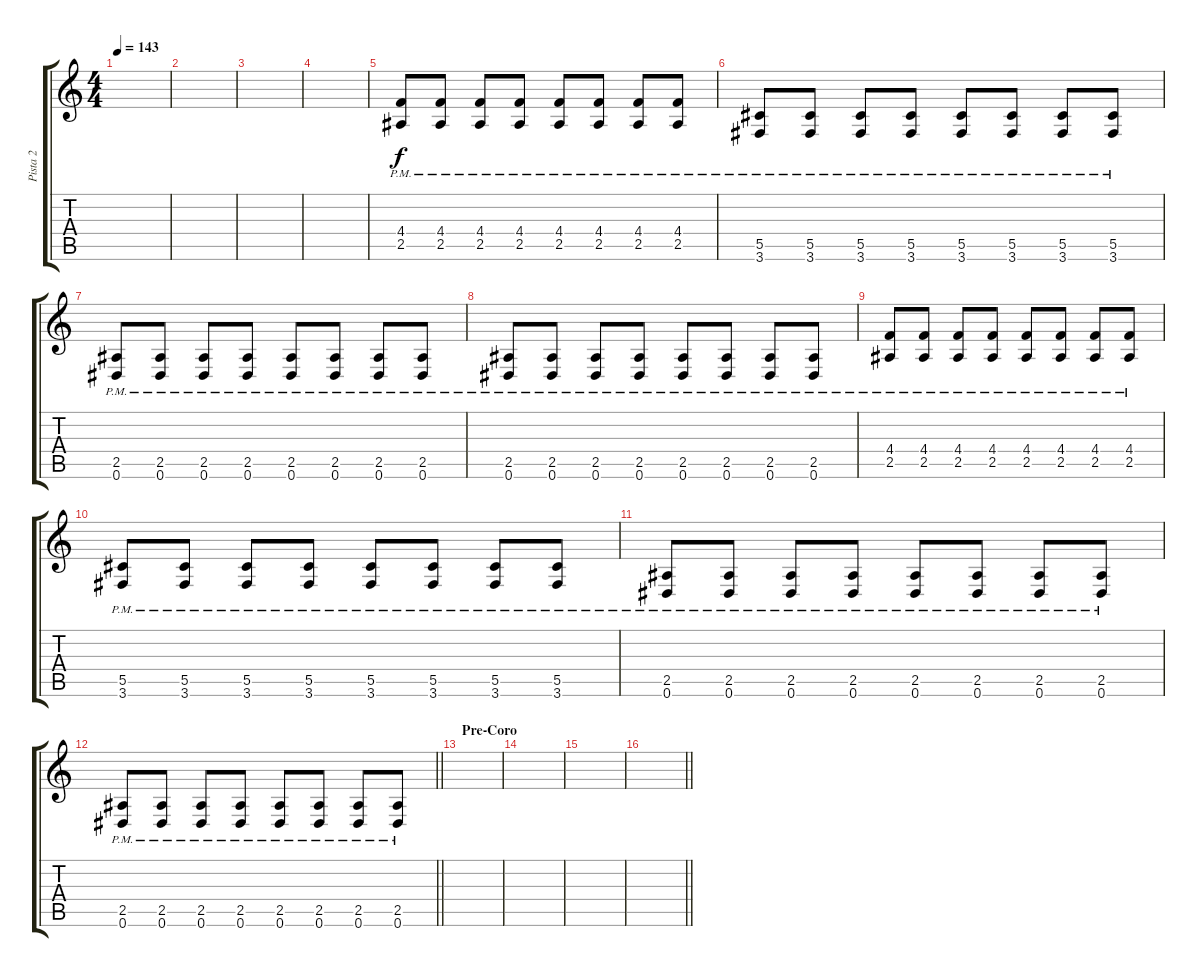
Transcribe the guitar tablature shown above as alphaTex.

\track ("Pista 2" "Pista 2") {instrument distortionguitar}
\staff {score tabs}
\tuning (Eb4 Bb3 Gb3 Db3 Ab2 Eb2) {hide}
\ts (4 4)
\tempo 143
\clef g2
\ks c
|
|
|
|
(4.4{pm} 2.5{pm}).8 (4.4{pm} 2.5{pm}).8 (4.4{pm} 2.5{pm}).8 (4.4{pm} 2.5{pm}).8 (4.4{pm} 2.5{pm}).8 (4.4{pm} 2.5{pm}).8 (4.4{pm} 2.5{pm}).8 (4.4{pm} 2.5{pm}).8 |
(5.5{pm} 3.6{pm}).8 (5.5{pm} 3.6{pm}).8 (5.5{pm} 3.6{pm}).8 (5.5{pm} 3.6{pm}).8 (5.5{pm} 3.6{pm}).8 (5.5{pm} 3.6{pm}).8 (5.5{pm} 3.6{pm}).8 (5.5{pm} 3.6{pm}).8 |
(2.5{pm} 0.6{pm}).8 (2.5{pm} 0.6{pm}).8 (2.5{pm} 0.6{pm}).8 (2.5{pm} 0.6{pm}).8 (2.5{pm} 0.6{pm}).8 (2.5{pm} 0.6{pm}).8 (2.5{pm} 0.6{pm}).8 (2.5{pm} 0.6{pm}).8 |
(2.5{pm} 0.6{pm}).8 (2.5{pm} 0.6{pm}).8 (2.5{pm} 0.6{pm}).8 (2.5{pm} 0.6{pm}).8 (2.5{pm} 0.6{pm}).8 (2.5{pm} 0.6{pm}).8 (2.5{pm} 0.6{pm}).8 (2.5{pm} 0.6{pm}).8 |
(4.4{pm} 2.5{pm}).8 (4.4{pm} 2.5{pm}).8 (4.4{pm} 2.5{pm}).8 (4.4{pm} 2.5{pm}).8 (4.4{pm} 2.5{pm}).8 (4.4{pm} 2.5{pm}).8 (4.4{pm} 2.5{pm}).8 (4.4{pm} 2.5{pm}).8 |
(5.5{pm} 3.6{pm}).8 (5.5{pm} 3.6{pm}).8 (5.5{pm} 3.6{pm}).8 (5.5{pm} 3.6{pm}).8 (5.5{pm} 3.6{pm}).8 (5.5{pm} 3.6{pm}).8 (5.5{pm} 3.6{pm}).8 (5.5{pm} 3.6{pm}).8 |
(2.5{pm} 0.6{pm}).8 (2.5{pm} 0.6{pm}).8 (2.5{pm} 0.6{pm}).8 (2.5{pm} 0.6{pm}).8 (2.5{pm} 0.6{pm}).8 (2.5{pm} 0.6{pm}).8 (2.5{pm} 0.6{pm}).8 (2.5{pm} 0.6{pm}).8 |
\barLineRight lightlight
(2.5{pm} 0.6{pm}).8 (2.5{pm} 0.6{pm}).8 (2.5{pm} 0.6{pm}).8 (2.5{pm} 0.6{pm}).8 (2.5{pm} 0.6{pm}).8 (2.5{pm} 0.6{pm}).8 (2.5{pm} 0.6{pm}).8 (2.5{pm} 0.6{pm}).8 |
\section ("" "Pre-Coro")
|
|
|
\barLineRight lightlight
